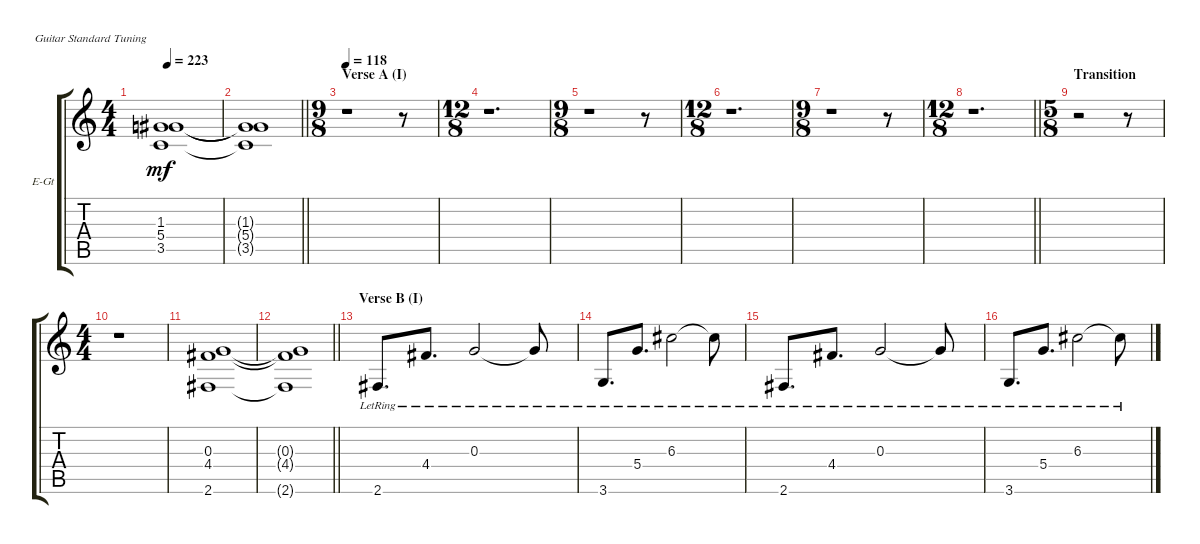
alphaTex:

\bracketExtendMode groupsimilarinstruments
\firstSystemTrackNameOrientation horizontal
\otherSystemsTrackNameOrientation horizontal
\track ("Jason Gobel (Clean)" "E-Gt") {instrument electricguitarjazz}
\staff {score tabs}
\tuning (E4 B3 G3 D3 A2 E2)
\ts (4 4)
\tempo 223
\clef g2
\ks c
(1.3{t} 5.4{t} 3.5{t}).1{dy mf} |
\barLineRight lightlight
(1.3{t} 5.4{t} 3.5{t}).1 |
\ts (9 8)
\section ("" "Verse A (I)")
\tempo 118
r.1 r.8 |
\ts (12 8)
r.1{d} |
\ts (9 8)
r.1 r.8 |
\ts (12 8)
r.1{d} |
\ts (9 8)
r.1 r.8 |
\ts (12 8)
\barLineRight lightlight
r.1{d} |
\ts (5 8)
\section ("" "Transition")
r.2 r.8 |
\ts (4 4)
r.1 |
(0.3 4.4 2.6).1 |
\barLineRight lightlight
(0.3{t} 4.4{t} 2.6{t}).1 |
\section ("" "Verse B (I)")
2.6{lr}.8{d} 4.4{lr}.8{d} 0.3{lr}.2 0.3{lr t}.8 |
3.6{lr}.8{d} 5.4{lr}.8{d} 6.3{lr}.2 6.3{lr t}.8 |
2.6{lr}.8{d} 4.4{lr}.8{d} 0.3{lr}.2 0.3{lr t}.8 |
3.6{lr}.8{d} 5.4{lr}.8{d} 6.3{lr}.2 6.3{lr t}.8
